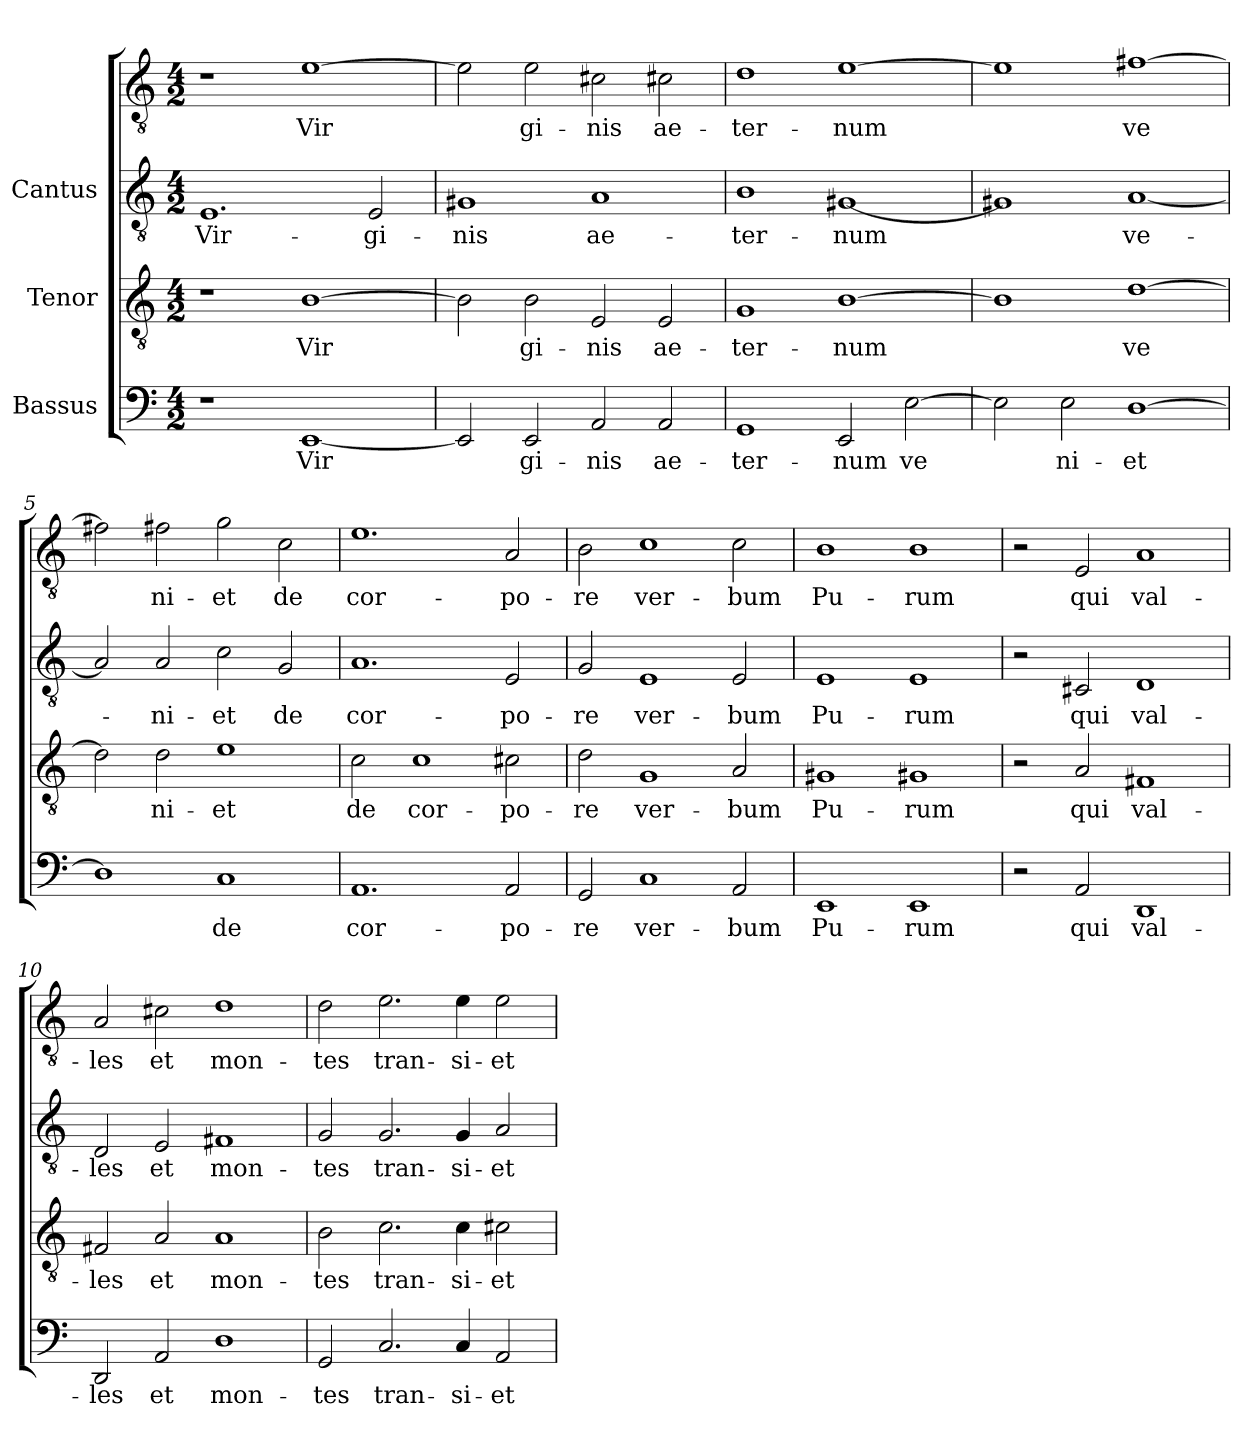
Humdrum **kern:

**kern	**text	**kern	**text	**kern	**text	**kern	**text
*part3	*part3	*part2	*part2	*part1	*part1	*part1	*part1
*staff4	*staff4	*staff3	*staff3	*staff2	*staff2	*staff1	*staff1
*I"Bassus	*	*I"Tenor	*	*I"Cantus	*	*	*
!!LO:PB:g=z
*stria5	*	*stria5	*	*stria5	*	*stria5	*
*clefF4	*	*clefGv2	*	*clefGv2	*	*clefGv2	*
*M4/2	*	*M4/2	*	*M4/2	*	*M4/2	*
*MM168	*	*MM168	*	*MM168	*	*MM168	*
=1	=1	=1	=1	=1	=1	=1	=1
!	!	!	!	!	!LO:LY:b:cj	!	!
1r	.	1r	.	1.E	-Vir-	1r	.
!	!LO:LY:b:cj	!	!LO:LY:b:cj	!	!	!	!LO:LY:b:cj
[<1EE	Vir-	[>1B	Vir-	.	.	[>1e	Vir-
!	!	!	!	!	!LO:LY:b:cj	!	!
.	.	.	.	2E/	-gi-	.	.
=2	=2	=2	=2	=2	=2	=2	=2
!	!LO:LY:b:cj	!	!LO:LY:b:cj	!	!LO:LY:b:cj	!	!LO:LY:b:cj
2EE/]	-	2B\]	-	1G#X	-nis	2e\]	-
!	!LO:LY:b:cj	!	!LO:LY:b:cj	!	!	!	!LO:LY:b:cj
2EE/	gi-	2B\	gi-	.	.	2e\	gi-
!	!LO:LY:b:cj	!	!LO:LY:b:cj	!	!LO:LY:b:cj	!	!LO:LY:b:cj
2AA/	-nis	2E/	-nis	1A	ae-	2c#X\	-nis
!	!LO:LY:b:cj	!	!LO:LY:b:cj	!	!	!	!LO:LY:b:cj
2AA/	ae-	2E/	ae-	.	.	2c#X\	ae-
=3	=3	=3	=3	=3	=3	=3	=3
!	!LO:LY:b:cj	!	!LO:LY:b:cj	!	!LO:LY:b:cj	!	!LO:LY:b:cj
1GG	-ter-	1G	-ter-	1B	ter-	1d	-ter-
!	!LO:LY:b:cj	!	!LO:LY:b:cj	!	!LO:LY:b:cj	!	!LO:LY:b:cj
2EE/	-num	[>1B	-num	[<1G#X	-num	[>1e	-num
!	!LO:LY:b:cj	!	!	!	!	!	!
[>2E\	ve-	.	.	.	.	.	.
=4	=4	=4	=4	=4	=4	=4	=4
!	!LO:LY:b:cj	!	!LO:LY:b:cj	!	!LO:LY:b:cj	!	!LO:LY:b:cj
2E\]	-	1B]	.	1G#X]	-	1e]	.
!	!LO:LY:b:cj	!	!	!	!	!	!
2E\	ni-	.	.	.	.	.	.
!	!LO:LY:b:cj	!	!LO:LY:b:cj	!	!LO:LY:b:cj	!	!LO:LY:b:cj
[>1D	-et	[>1d	ve-	[<1A	ve-	[>1f#X	ve-
!!LO:LB:g=z
=5	=5	=5	=5	=5	=5	=5	=5
!	!LO:LY:b:cj	!	!LO:LY:b:cj	!	!LO:LY:b:cj	!	!LO:LY:b:cj
1D]	.	2d\]	-	2A/]	.	2f#X\]	-
!	!	!	!LO:LY:b:cj	!	!LO:LY:b:cj	!	!LO:LY:b:cj
.	.	2d\	ni-	2A/	ni-	2f#X\	ni-
!	!LO:LY:b:cj	!	!LO:LY:b:cj	!	!LO:LY:b:cj	!	!LO:LY:b:cj
1C	de	1e	-et	2c\	-et	2g\	-et
!	!	!	!	!	!LO:LY:b:cj	!	!LO:LY:b:cj
.	.	.	.	2G/	de	2c\	de
=6	=6	=6	=6	=6	=6	=6	=6
!	!LO:LY:b:cj	!	!LO:LY:b:cj	!	!LO:LY:b:cj	!	!LO:LY:b:cj
1.AA	cor-	2c\	de	1.A	-cor-	1.e	cor-
!	!	!	!LO:LY:b:cj	!	!	!	!
.	.	1c	cor-	.	.	.	.
!	!LO:LY:b:cj	!	!LO:LY:b:cj	!	!LO:LY:b:cj	!	!LO:LY:b:cj
2AA/	-po-	2c#X\	-po-	2E/	-po-	2A/	-po-
=7	=7	=7	=7	=7	=7	=7	=7
!	!LO:LY:b:cj	!	!LO:LY:b:cj	!	!LO:LY:b:cj	!	!LO:LY:b:cj
2GG/	-re	2d\	-re	2G/	re	2B\	-re
!	!LO:LY:b:cj	!	!LO:LY:b:cj	!	!LO:LY:b:cj	!	!LO:LY:b:cj
1C	ver-	1G	ver-	1E	ver-	1c	ver-
!	!LO:LY:b:cj	!	!LO:LY:b:cj	!	!LO:LY:b:cj	!	!LO:LY:b:cj
2AA/	-bum	2A/	-bum	2E/	-bum	2c\	-bum
=8	=8	=8	=8	=8	=8	=8	=8
!	!LO:LY:b:cj	!	!LO:LY:b:cj	!	!LO:LY:b:cj	!	!LO:LY:b:cj
1EE	Pu-	1G#X	Pu-	1E	Pu-	1B	Pu-
!	!LO:LY:b:cj	!	!LO:LY:b:cj	!	!LO:LY:b:cj	!	!LO:LY:b:cj
1EE	-rum	1G#X	-rum	1E	-rum	1B	-rum
=9	=9	=9	=9	=9	=9	=9	=9
2r	.	2r	.	2r	.	2r	.
!	!LO:LY:b:cj	!	!LO:LY:b:cj	!	!LO:LY:b:cj	!	!LO:LY:b:cj
2AA/	qui	2A/	qui	2C#X/	-qui	2E/	qui
!	!LO:LY:b:cj	!	!LO:LY:b:cj	!	!LO:LY:b:cj	!	!LO:LY:b:cj
1DD	val-	1F#X	val-	1D	val-	1A	val-
!!LO:LB:g=z
=10	=10	=10	=10	=10	=10	=10	=10
!	!LO:LY:b:cj	!	!LO:LY:b:cj	!	!LO:LY:b:cj	!	!LO:LY:b:cj
2DD/	-les	2F#X/	-les	2D/	-les	2A/	-les
!	!LO:LY:b:cj	!	!LO:LY:b:cj	!	!LO:LY:b:cj	!	!LO:LY:b:cj
2AA/	et	2A/	et	2E/	et	2c#X\	et
!	!LO:LY:b:cj	!	!LO:LY:b:cj	!	!LO:LY:b:cj	!	!LO:LY:b:cj
1D	mon-	1A	mon-	1F#X	mon-	1d	mon-
=11	=11	=11	=11	=11	=11	=11	=11
!	!LO:LY:b:cj	!	!LO:LY:b:cj	!	!LO:LY:b:cj	!	!LO:LY:b:cj
2GG/	-tes	2B\	-tes	2G/	tes	2d\	-tes
!	!LO:LY:b:cj	!	!LO:LY:b:cj	!	!LO:LY:b:cj	!	!LO:LY:b:cj
2.C/	tran-	2.c\	tran-	2.G/	tran-	2.e\	tran-
!	!LO:LY:b:cj	!	!LO:LY:b:cj	!	!LO:LY:b:cj	!	!LO:LY:b:cj
4C/	-si-	4c\	-si-	4G/	-si-	4e\	-si-
!	!LO:LY:b:cj	!	!LO:LY:b:cj	!	!LO:LY:b:cj	!	!LO:LY:b:cj
2AA/	-et	2c#X\	-et	2A/	-et	2e\	-et
=	=	=	=	=	=	=	=
*-	*-	*-	*-	*-	*-	*-	*-
